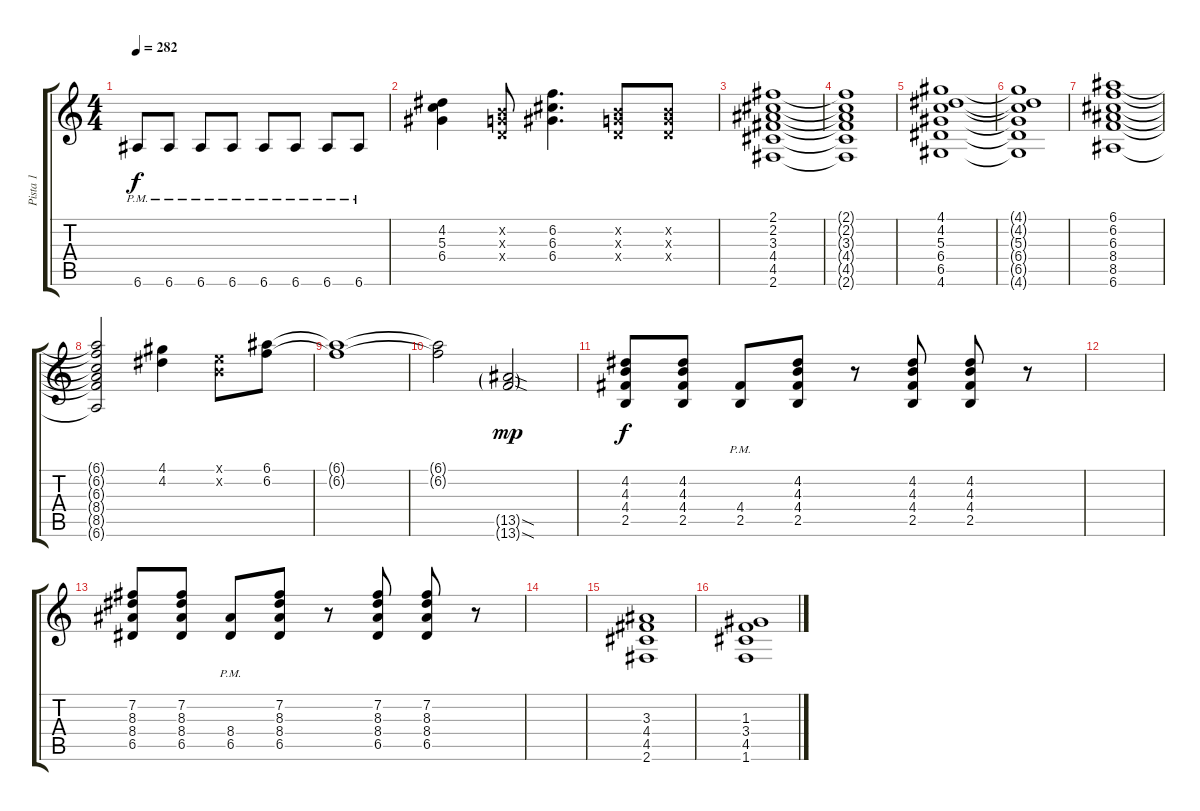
\track ("Pista 1" "Pista 1") {instrument distortionguitar}
\staff {score tabs}
\tuning (E4 B3 G3 D3 A2 E2) {hide}
\ts (4 4)
\tempo 282
\clef g2
\ks c
6.6{pm}.8{dy f} 6.6{pm}.8 6.6{pm}.8 6.6{pm}.8 6.6{pm}.8 6.6{pm}.8 6.6{pm}.8 6.6{pm}.8 |
(4.2 5.3 6.4).4 (0.2{x} 0.3{x} 0.4{x}).8 (6.2 6.3 6.4).4{d} (0.2{x} 0.3{x} 0.4{x}).8 (0.2{x} 0.3{x} 0.4{x}).8 |
(2.1 2.2 3.3 4.4 4.5 2.6).1 |
(2.1{t} 2.2{t} 3.3{t} 4.4{t} 4.5{t} 2.6{t}).1 |
(4.1 4.2 5.3 6.4 6.5 4.6).1 |
(4.1{t} 4.2{t} 5.3{t} 6.4{t} 6.5{t} 4.6{t}).1 |
(6.1 6.2 6.3 8.4 8.5 6.6).1 |
(6.1{t} 6.2{t} 6.3{t} 8.4{t} 8.5{t} 6.6{t}).2 (4.1 4.2).4 (0.1{x} 0.2{x}).8 (6.1 6.2).8 |
(6.1{t} 6.2{t}).1 |
(6.1{t} 6.2{t}).2 (13.5{sod g} 13.6{sod g}).2{dy mp} |
(4.2 4.3 4.4 2.5).8{dy f} (4.2 4.3 4.4 2.5).8 (4.4{pm} 2.5{pm}).8 (4.2 4.3 4.4 2.5).8 r.8 (4.2 4.3 4.4 2.5).8 (4.2 4.3 4.4 2.5).8 r.8 |
|
(7.2 8.3 8.4 6.5).8 (7.2 8.3 8.4 6.5).8 (8.4{pm} 6.5{pm}).8 (7.2 8.3 8.4 6.5).8 r.8 (7.2 8.3 8.4 6.5).8 (7.2 8.3 8.4 6.5).8 r.8 |
|
(3.3 4.4 4.5 2.6).1 |
(1.3 3.4 4.5 1.6).1
